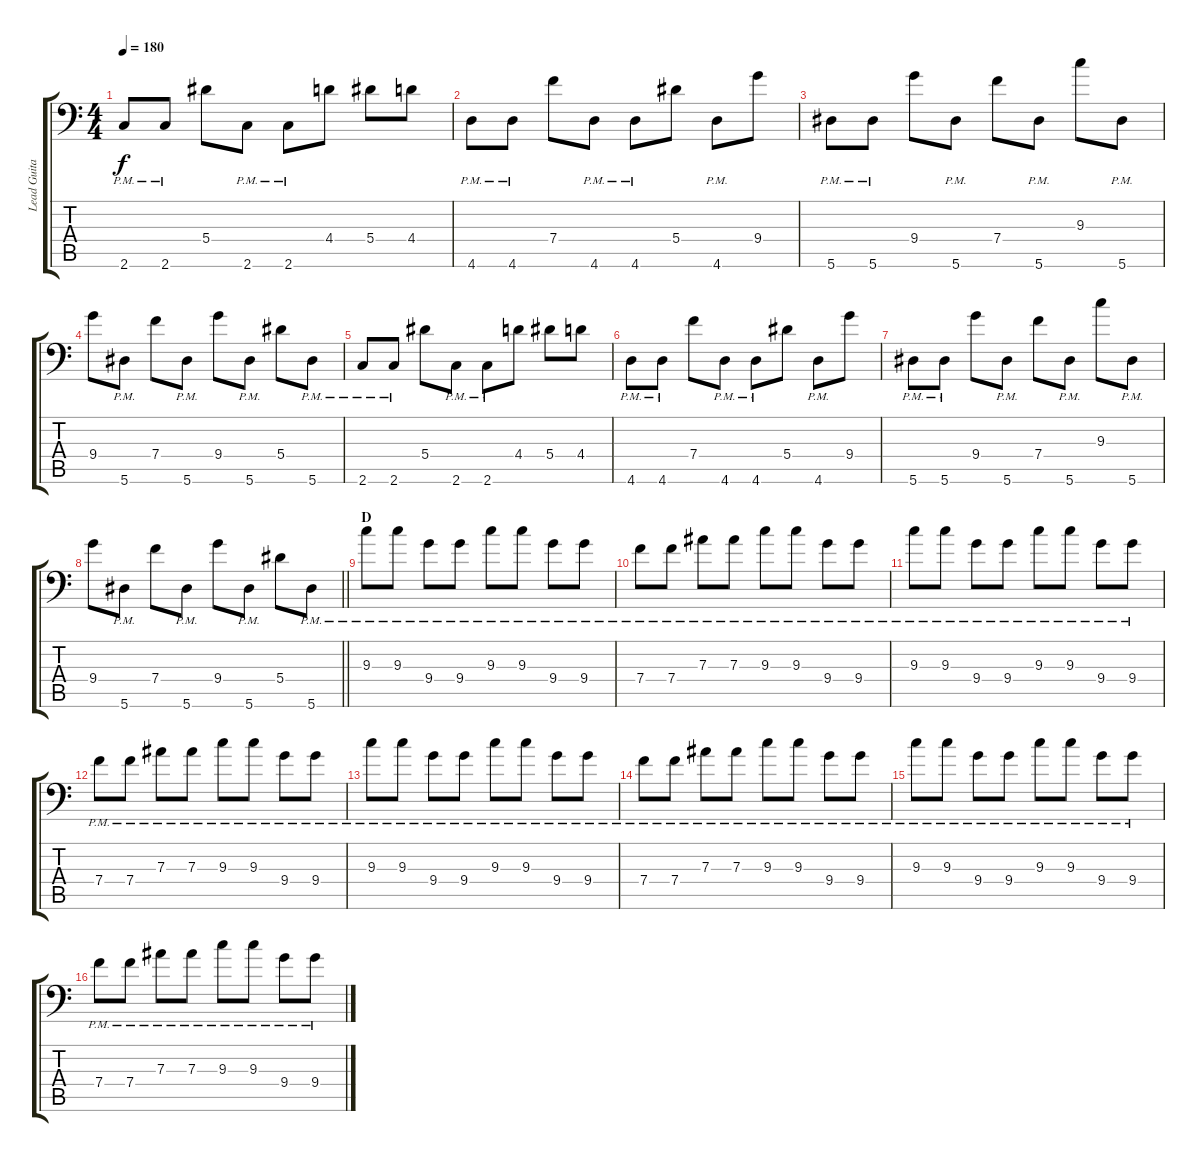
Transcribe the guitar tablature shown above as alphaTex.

\track ("Lead Guitar: Michael Bujaki" "Lead Guita") {instrument overdrivenguitar}
\staff {score tabs}
\tuning (C4 G3 Eb3 Bb2 F2 Bb1) {hide}
\ts (4 4)
\tempo 180
\clef f4
\ks c
2.6{pm}.8{dy f} 2.6{pm}.8 5.4.8 2.6{pm}.8 2.6{pm}.8 4.4.8 5.4.8 4.4.8 |
4.6{pm}.8 4.6{pm}.8 7.4.8 4.6{pm}.8 4.6{pm}.8 5.4.8 4.6{pm}.8 9.4.8 |
5.6{pm}.8 5.6{pm}.8 9.4.8 5.6{pm}.8 7.4.8 5.6{pm}.8 9.3.8 5.6{pm}.8 |
9.4.8 5.6{pm}.8 7.4.8 5.6{pm}.8 9.4.8 5.6{pm}.8 5.4.8 5.6{pm}.8 |
2.6{pm}.8 2.6{pm}.8 5.4.8 2.6{pm}.8 2.6{pm}.8 4.4.8 5.4.8 4.4.8 |
4.6{pm}.8 4.6{pm}.8 7.4.8 4.6{pm}.8 4.6{pm}.8 5.4.8 4.6{pm}.8 9.4.8 |
5.6{pm}.8 5.6{pm}.8 9.4.8 5.6{pm}.8 7.4.8 5.6{pm}.8 9.3.8 5.6{pm}.8 |
\barLineRight lightlight
9.4.8 5.6{pm}.8 7.4.8 5.6{pm}.8 9.4.8 5.6{pm}.8 5.4.8 5.6{pm}.8 |
\section ("" "D")
9.3{pm}.8 9.3{pm}.8 9.4{pm}.8 9.4{pm}.8 9.3{pm}.8 9.3{pm}.8 9.4{pm}.8 9.4{pm}.8 |
7.4{pm}.8 7.4{pm}.8 7.3{pm}.8 7.3{pm}.8 9.3{pm}.8 9.3{pm}.8 9.4{pm}.8 9.4{pm}.8 |
9.3{pm}.8 9.3{pm}.8 9.4{pm}.8 9.4{pm}.8 9.3{pm}.8 9.3{pm}.8 9.4{pm}.8 9.4{pm}.8 |
7.4{pm}.8 7.4{pm}.8 7.3{pm}.8 7.3{pm}.8 9.3{pm}.8 9.3{pm}.8 9.4{pm}.8 9.4{pm}.8 |
9.3{pm}.8 9.3{pm}.8 9.4{pm}.8 9.4{pm}.8 9.3{pm}.8 9.3{pm}.8 9.4{pm}.8 9.4{pm}.8 |
7.4{pm}.8 7.4{pm}.8 7.3{pm}.8 7.3{pm}.8 9.3{pm}.8 9.3{pm}.8 9.4{pm}.8 9.4{pm}.8 |
9.3{pm}.8 9.3{pm}.8 9.4{pm}.8 9.4{pm}.8 9.3{pm}.8 9.3{pm}.8 9.4{pm}.8 9.4{pm}.8 |
7.4{pm}.8 7.4{pm}.8 7.3{pm}.8 7.3{pm}.8 9.3{pm}.8 9.3{pm}.8 9.4{pm}.8 9.4{pm}.8
